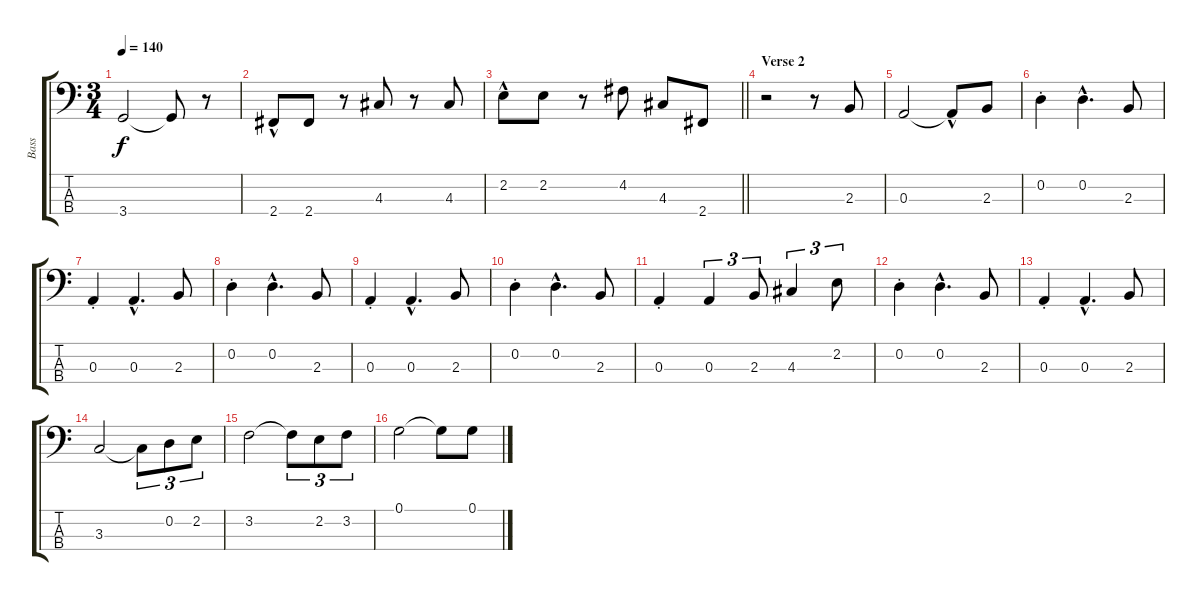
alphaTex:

\track ("Bass" "Bass") {instrument electricbassfinger}
\staff {score tabs}
\tuning (G2 D2 A1 E1) {hide}
\ts (3 4)
\tempo 140
\clef f4
\ks c
3.4.2{dy f} 3.4{t}.8 r.8 |
2.4{hac}.8 2.4.8 r.8 4.3.8 r.8 4.3.8 |
\barLineRight lightlight
2.2{hac}.8 2.2.8 r.8 4.2.8 4.3.8 2.4.8 |
\section ("" "Verse 2")
r.2 r.8 2.3.8 |
0.3.2 0.3{hac t}.8 2.3.8 |
0.2{st}.4 0.2{hac}.4{d} 2.3.8 |
0.3{st}.4 0.3{hac}.4{d} 2.3.8 |
0.2{st}.4 0.2{hac}.4{d} 2.3.8 |
0.3{st}.4 0.3{hac}.4{d} 2.3.8 |
0.2{st}.4 0.2{hac}.4{d} 2.3.8 |
0.3{st}.4 0.3.4{tu (3 2)} 2.3.8{tu (3 2)} 4.3.4{tu (3 2)} 2.2.8{tu (3 2)} |
0.2{st}.4 0.2{hac}.4{d} 2.3.8 |
0.3{st}.4 0.3{hac}.4{d} 2.3.8 |
3.3.2 3.3{t}.8{tu (3 2)} 0.2.8{tu (3 2)} 2.2.8{tu (3 2)} |
3.2.2 3.2{t}.8{tu (3 2)} 2.2.8{tu (3 2)} 3.2.8{tu (3 2)} |
0.1.2 0.1{t}.8 0.1.8
